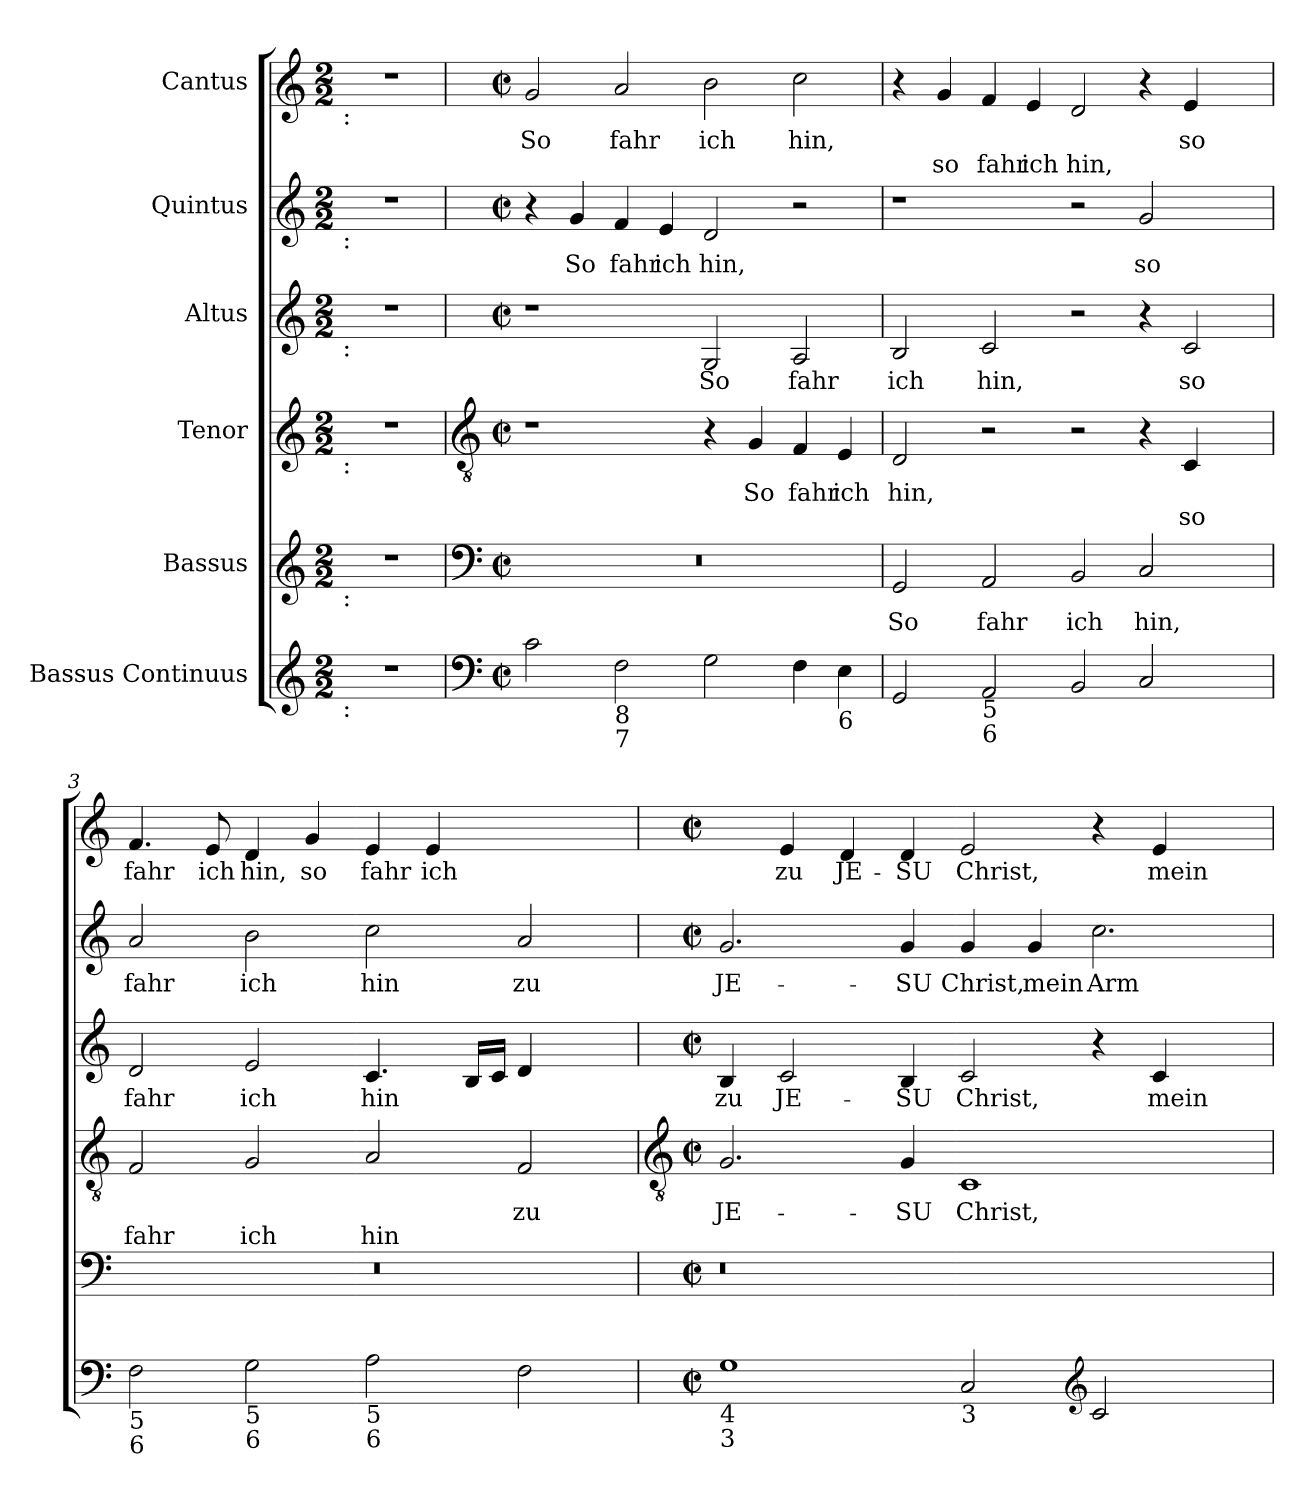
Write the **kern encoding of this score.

**kern	**kern	**text	**kern	**text	**text	**kern	**text	**kern	**text	**kern	**text	**text
*part6	*part5	*part5	*part4	*part4	*part4	*part3	*part3	*part2	*part2	*part1	*part1	*part1
*staff6	*staff5	*staff5	*staff4	*staff4	*staff4	*staff3	*staff3	*staff2	*staff2	*staff1	*staff1	*staff1
*I"Bassus Continuus	*I"Bassus	*	*I"Tenor	*	*	*I"Altus	*	*I"Quintus	*	*I"Cantus	*	*
*clefG2	*clefG2	*	*clefG2	*	*	*clefG2	*	*clefG2	*	*clefG2	*	*
*k[]	*k[]	*	*k[]	*	*	*k[]	*	*k[]	*	*k[]	*	*
*C:	*C:	*	*C:	*	*	*C:	*	*C:	*	*C:	*	*
*M2/2	*M2/2	*	*M2/2	*	*	*M2/2	*	*M2/2	*	*M2/2	*	*
=	=	=	=	=	=	=	=	=	=	=	=	=
!	!	!	!	!	!	!	!	!	!	!LO:TX:b:t=&colon;	!	!
!	!	!	!	!	!	!	!	!LO:TX:b:t=&colon;	!	!	!	!
!	!	!	!	!	!	!LO:TX:b:t=&colon;	!	!	!	!	!	!
!	!	!	!LO:TX:b:t=&colon;	!	!	!	!	!	!	!	!	!
!	!LO:TX:b:t=&colon;	!	!	!	!	!	!	!	!	!	!	!
!LO:TX:b:t=&colon;	!	!	!	!	!	!	!	!	!	!	!	!
1r	1r	.	1r	.	.	1r	.	1r	.	1r	.	.
!!LO:LB:g=z
=1	=1	=1	=1	=1	=1	=1	=1	=1	=1	=1	=1	=1
*clefF4	*clefF4	*	*clefGv2	*	*	*	*	*	*	*	*	*
*M4/2	*M4/2	*	*M4/2	*	*	*M4/2	*	*M4/2	*	*M4/2	*	*
*met(c|)	*met(c|)	*	*met(c|)	*	*	*met(c|)	*	*met(c|)	*	*met(c|)	*	*
!	!	!	!	!	!	!	!	!	!	!	!LO:LY:b	!
2c	0r	.	1r	.	.	1r	.	4r	.	2g	So	.
!	!	!	!	!	!	!	!	!	!LO:LY:b	!	!	!
.	.	.	.	.	.	.	.	4g	So	.	.	.
!LO:TX:b:t=8	!	!	!	!	!	!	!	!	!	!	!	!
!LO:TX:b:t=7	!	!	!	!	!	!	!	!	!	!	!	!
!	!	!	!	!	!	!	!	!	!LO:LY:b	!	!LO:LY:b	!
2F	.	.	.	.	.	.	.	4f	fahr	2a	fahr	.
!	!	!	!	!	!	!	!	!	!LO:LY:b	!	!	!
.	.	.	.	.	.	.	.	4e	ich	.	.	.
!	!	!	!	!	!	!	!LO:LY:b	!	!LO:LY:b	!	!LO:LY:b	!
2G	.	.	4r	.	.	2G	So	2d	hin,	2b	ich	.
!	!	!	!	!LO:LY:b	!	!	!	!	!	!	!	!
.	.	.	4G	So	.	.	.	.	.	.	.	.
!	!	!	!	!LO:LY:b	!	!	!LO:LY:b	!	!	!	!LO:LY:b	!
4F	.	.	4F	fahr	.	2A	fahr	2r	.	2cc	hin,	.
!LO:TX:b:t=6	!	!	!	!	!	!	!	!	!	!	!	!
!	!	!	!	!LO:LY:b	!	!	!	!	!	!	!	!
4E	.	.	4E	ich	.	.	.	.	.	.	.	.
=2	=2	=2	=2	=2	=2	=2	=2	=2	=2	=2	=2	=2
!	!	!LO:LY:b	!	!LO:LY:b	!	!	!LO:LY:b	!	!	!	!	!
2GG	2GG	So	2D	hin,	.	2B	ich	1r	.	4r	.	.
!	!	!	!	!	!	!	!	!	!	!	!	!LO:LY:b
.	.	.	.	.	.	.	.	.	.	4g	.	so
!LO:TX:b:t=5	!	!	!	!	!	!	!	!	!	!	!	!
!LO:TX:b:t=6	!	!	!	!	!	!	!	!	!	!	!	!
!	!	!LO:LY:b	!	!	!	!	!LO:LY:b	!	!	!	!	!LO:LY:b
2AA	2AA	fahr	2r	.	.	2c	hin,	.	.	4f	.	fahr
!	!	!	!	!	!	!	!	!	!	!	!	!LO:LY:b
.	.	.	.	.	.	.	.	.	.	4e	.	ich
!	!	!LO:LY:b	!	!	!	!	!	!	!	!	!	!LO:LY:b
2BB	2BB	ich	2r	.	.	2r	.	2r	.	2d	.	hin,
!	!	!LO:LY:b	!	!	!	!	!	!	!LO:LY:b	!	!	!
2C	2C	hin,	4r	.	.	4r	.	2g	so	4r	.	.
!	!	!	!	!	!LO:LY:b	!	!LO:LY:b	!	!	!	!LO:LY:b	!
.	.	.	4C	.	so	2c	so	.	.	4e	so	.
4ryy	4ryy	.	4ryy	.	.	.	.	4ryy	.	4ryy	.	.
=3	=3	=3	=3	=3	=3	=3	=3	=3	=3	=3	=3	=3
!LO:TX:b:t=5	!	!	!	!	!	!	!	!	!	!	!	!
!LO:TX:b:t=6	!	!	!	!	!	!	!	!	!	!	!	!
!	!	!	!	!	!LO:LY:b	!	!LO:LY:b	!	!LO:LY:b	!	!LO:LY:b	!
2F	0r	.	2F	.	fahr	2d	fahr	2a	fahr	4.f	fahr	.
!	!	!	!	!	!	!	!	!	!	!	!LO:LY:b	!
.	.	.	.	.	.	.	.	.	.	8e	ich	.
!LO:TX:b:t=5	!	!	!	!	!	!	!	!	!	!	!	!
!LO:TX:b:t=6	!	!	!	!	!	!	!	!	!	!	!	!
!	!	!	!	!	!LO:LY:b	!	!LO:LY:b	!	!LO:LY:b	!	!LO:LY:b	!
2G	.	.	2G	.	ich	2e	ich	2b	ich	4d	hin,	.
!	!	!	!	!	!	!	!	!	!	!	!LO:LY:b	!
.	.	.	.	.	.	.	.	.	.	4g	so	.
!LO:TX:b:t=5	!	!	!	!	!	!	!	!	!	!	!	!
!LO:TX:b:t=6	!	!	!	!	!	!	!	!	!	!	!	!
!	!	!	!	!	!LO:LY:b	!	!LO:LY:b	!	!LO:LY:b	!	!LO:LY:b	!
2A	.	.	2A	.	hin	4.c	hin	2cc	hin	4e	fahr	.
!	!	!	!	!	!	!	!	!	!	!	!LO:LY:b	!
.	.	.	.	.	.	.	.	.	.	4e	ich	.
.	.	.	.	.	.	16BLL	.	.	.	.	.	.
.	.	.	.	.	.	16cJJ	.	.	.	.	.	.
!	!	!	!	!LO:LY:b	!	!	!	!	!LO:LY:b	!	!LO:LY:b	!
2F	.	.	2F	zu	.	4d	.	2a	zu	[2fyy	hin____	.
.	.	.	.	.	.	4ryy	.	.	.	.	.	.
!!LO:LB:g=z
=4	=4	=4	=4	=4	=4	=4	=4	=4	=4	=4	=4	=4
*	*	*	*clefGv2	*	*	*	*	*	*	*	*	*
*M4/2	*M4/2	*	*M4/2	*	*	*M4/2	*	*M4/2	*	*M4/2	*	*
*met(c|)	*met(c|)	*	*met(c|)	*	*	*met(c|)	*	*met(c|)	*	*met(c|)	*	*
!LO:TX:b:t=4	!	!	!	!	!	!	!	!	!	!	!	!
!LO:TX:b:t=3	!	!	!	!	!	!	!	!	!	!	!	!
!	!	!	!	!LO:LY:b	!	!	!LO:LY:b	!	!LO:LY:b	!	!LO:LY:b	!
1G	0r	.	2.G	JE-	.	4B	zu	2.g	JE-	4fyy]	___	.
!	!	!	!	!	!	!	!LO:LY:b	!	!	!	!LO:LY:b	!
.	.	.	.	.	.	2c	JE-	.	.	4e	zu	.
!	!	!	!	!	!	!	!	!	!	!	!LO:LY:b	!
.	.	.	.	.	.	.	.	.	.	4d	JE-	.
!	!	!	!	!LO:LY:b	!	!	!LO:LY:b	!	!LO:LY:b	!	!LO:LY:b	!
.	.	.	4G	-SU	.	4B	-SU	4g	-SU	4d	-SU	.
!LO:TX:b:t=3	!	!	!	!	!	!	!	!	!	!	!	!
!	!	!	!	!LO:LY:b	!	!	!LO:LY:b	!	!LO:LY:b	!	!LO:LY:b	!
2C	.	.	1C	Christ,	.	2c	Christ,	4g	Christ,	2e	Christ,	.
!	!	!	!	!	!	!	!	!	!LO:LY:b	!	!	!
.	.	.	.	.	.	.	.	4g	mein	.	.	.
*clefG2	*	*	*	*	*	*	*	*	*	*	*	*
!	!	!	!	!	!	!	!	!	!LO:LY:b	!	!	!
2c	.	.	.	.	.	4r	.	2.cc	Arm	4r	.	.
!	!	!	!	!	!	!	!LO:LY:b	!	!	!	!LO:LY:b	!
.	.	.	.	.	.	4c	mein	.	.	4e	mein	.
4ryy	4ryy	.	4ryy	.	.	4ryy	.	.	.	4ryy	.	.
=	=	=	=	=	=	=	=	=	=	=	=	=
*-	*-	*-	*-	*-	*-	*-	*-	*-	*-	*-	*-	*-
